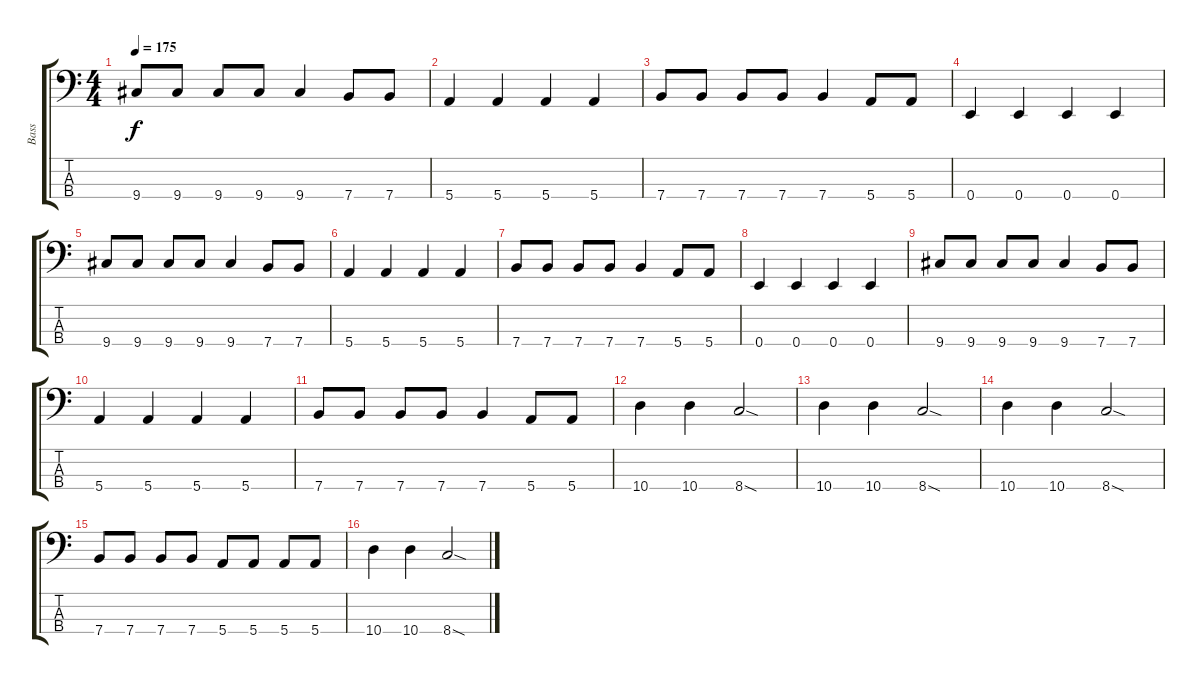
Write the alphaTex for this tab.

\track ("Bass" "Bass") {instrument electricbasspick}
\staff {score tabs}
\tuning (G2 D2 A1 E1) {hide}
\ts (4 4)
\tempo 175
\clef f4
\ks c
9.4.8{dy f} 9.4.8 9.4.8 9.4.8 9.4.4 7.4.8 7.4.8 |
5.4.4 5.4.4 5.4.4 5.4.4 |
7.4.8 7.4.8 7.4.8 7.4.8 7.4.4 5.4.8 5.4.8 |
0.4.4 0.4.4 0.4.4 0.4.4 |
9.4.8 9.4.8 9.4.8 9.4.8 9.4.4 7.4.8 7.4.8 |
5.4.4 5.4.4 5.4.4 5.4.4 |
7.4.8 7.4.8 7.4.8 7.4.8 7.4.4 5.4.8 5.4.8 |
0.4.4 0.4.4 0.4.4 0.4.4 |
9.4.8 9.4.8 9.4.8 9.4.8 9.4.4 7.4.8 7.4.8 |
5.4.4 5.4.4 5.4.4 5.4.4 |
7.4.8 7.4.8 7.4.8 7.4.8 7.4.4 5.4.8 5.4.8 |
10.4.4 10.4.4 8.4{sod}.2 |
10.4.4 10.4.4 8.4{sod}.2 |
10.4.4 10.4.4 8.4{sod}.2 |
7.4.8 7.4.8 7.4.8 7.4.8 5.4.8 5.4.8 5.4.8 5.4.8 |
10.4.4 10.4.4 8.4{sod}.2
